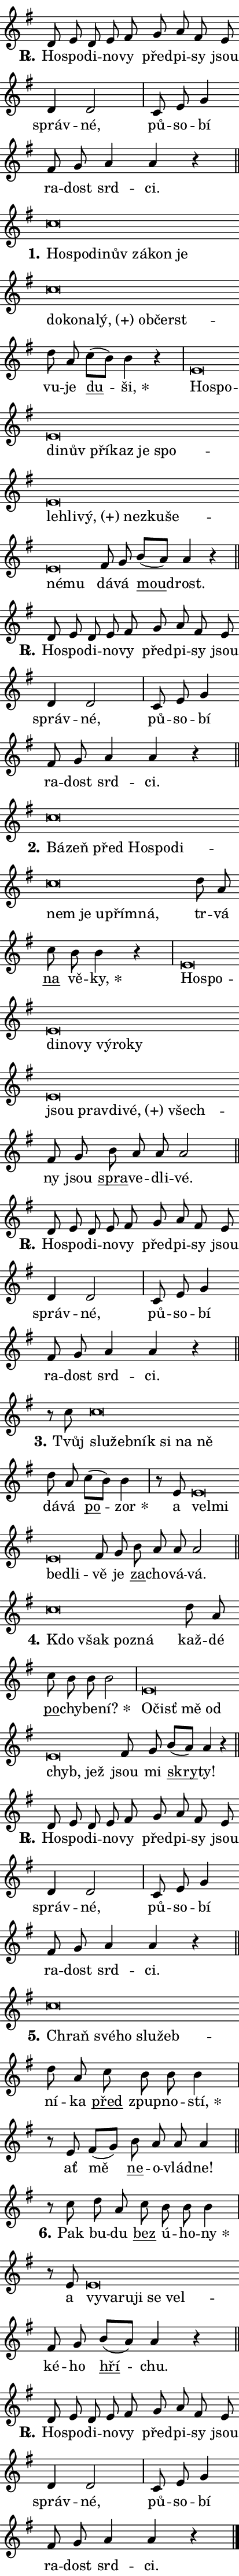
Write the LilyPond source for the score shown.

\version "2.24.0"
\header { tagline = "" }
\paper {
  indent = 0\cm
  top-margin = 0\cm
  right-margin = 0\cm
  bottom-margin = 0\cm
  left-margin = 0\cm
  paper-width = 7\cm
  page-breaking = #ly:one-page-breaking
  system-system-spacing.basic-distance = #11
  score-system-spacing.basic-distance = #11
  ragged-last = ##f
}


%% Author: Thomas Morley
%% https://lists.gnu.org/archive/html/lilypond-user/2020-05/msg00002.html
#(define (line-position grob)
"Returns position of @var[grob} in current system:
   @code{'start}, if at first time-step
   @code{'end}, if at last time-step
   @code{'middle} otherwise
"
  (let* ((col (ly:item-get-column grob))
         (ln (ly:grob-object col 'left-neighbor))
         (rn (ly:grob-object col 'right-neighbor))
         (col-to-check-left (if (ly:grob? ln) ln col))
         (col-to-check-right (if (ly:grob? rn) rn col))
         (break-dir-left
           (and
             (ly:grob-property col-to-check-left 'non-musical #f)
             (ly:item-break-dir col-to-check-left)))
         (break-dir-right
           (and
             (ly:grob-property col-to-check-right 'non-musical #f)
             (ly:item-break-dir col-to-check-right))))
        (cond ((eqv? 1 break-dir-left) 'start)
              ((eqv? -1 break-dir-right) 'end)
              (else 'middle))))

#(define (tranparent-at-line-position vctor)
  (lambda (grob)
  "Relying on @code{line-position} select the relevant enry from @var{vctor}.
Used to determine transparency,"
    (case (line-position grob)
      ((end) (not (vector-ref vctor 0)))
      ((middle) (not (vector-ref vctor 1)))
      ((start) (not (vector-ref vctor 2))))))

noteHeadBreakVisibility =
#(define-music-function (break-visibility)(vector?)
"Makes @code{NoteHead}s transparent relying on @var{break-visibility}"
#{
  \override NoteHead.transparent =
    #(tranparent-at-line-position break-visibility)
#})

#(define delete-ledgers-for-transparent-note-heads
  (lambda (grob)
    "Reads whether a @code{NoteHead} is transparent.
If so this @code{NoteHead} is removed from @code{'note-heads} from
@var{grob}, which is supposed to be @code{LedgerLineSpanner}.
As a result ledgers are not printed for this @code{NoteHead}"
    (let* ((nhds-array (ly:grob-object grob 'note-heads))
           (nhds-list
             (if (ly:grob-array? nhds-array)
                 (ly:grob-array->list nhds-array)
                 '()))
           ;; Relies on the transparent-property being done before
           ;; Staff.LedgerLineSpanner.after-line-breaking is executed.
           ;; This is fragile ...
           (to-keep
             (remove
               (lambda (nhd)
                 (ly:grob-property nhd 'transparent #f))
               nhds-list)))
      ;; TODO find a better method to iterate over grob-arrays, similiar
      ;; to filter/remove etc for lists
      ;; For now rebuilt from scratch
      (set! (ly:grob-object grob 'note-heads)  '())
      (for-each
        (lambda (nhd)
          (ly:pointer-group-interface::add-grob grob 'note-heads nhd))
        to-keep))))

hideNotes = {
  \noteHeadBreakVisibility #begin-of-line-visible
}
unHideNotes = {
  \noteHeadBreakVisibility #all-visible
}

% work-around for resetting accidentals
% https://lilypond.org/doc/v2.23/Documentation/notation/displaying-rhythms#unmetered-music
cadenzaMeasure = {
  \cadenzaOff
  \partial 1024 s1024
  \cadenzaOn
}

#(define-markup-command (accent layout props text) (markup?)
  "Underline accented syllable"
  (interpret-markup layout props
    #{\markup \override #'(offset . 4.3) \underline { #text }#}))

responsum = \markup \concat {
  "R" \hspace #-1.05 \path #0.1 #'((moveto 0 0.07) (lineto 0.9 0.8)) \hspace #0.05 "."
}

\layout {
    \context {
        \Staff
        \remove "Time_signature_engraver"
        \override LedgerLineSpanner.after-line-breaking = #delete-ledgers-for-transparent-note-heads
    }
    \context {
        \Voice {
            \override NoteHead.output-attributes = #'((class . "notehead"))
            \override Hairpin.height = #0.55
        }
    }
    \context {
        \Lyrics {
            \override StanzaNumber.output-attributes = #'((class . "stanzanumber"))
            \override LyricSpace.minimum-distance = #0.9
            \override LyricText.font-name = #"TeX Gyre Schola"
            \override LyricText.font-size = 1
            \override StanzaNumber.font-name = #"TeX Gyre Schola Bold"
            \override StanzaNumber.font-size = 1
        }
    }
}

% magnetic-lyrics.ily
%
%   written by
%     Jean Abou Samra <jean@abou-samra.fr>
%     Werner Lemberg <wl@gnu.org>
%
%   adapted by
%     Jiri Hon <jiri.hon@gmail.com>
%
% Version 2022-Apr-15

% https://www.mail-archive.com/lilypond-user@gnu.org/msg149350.html

#(define (Left_hyphen_pointer_engraver context)
   "Collect syllable-hyphen-syllable occurrences in lyrics and store
them in properties.  This engraver only looks to the left.  For
example, if the lyrics input is @code{foo -- bar}, it does the
following.

@itemize @bullet
@item
Set the @code{text} property of the @code{LyricHyphen} grob between
@q{foo} and @q{bar} to @code{foo}.

@item
Set the @code{left-hyphen} property of the @code{LyricText} grob with
text @q{foo} to the @code{LyricHyphen} grob between @q{foo} and
@q{bar}.
@end itemize

Use this auxiliary engraver in combination with the
@code{lyric-@/text::@/apply-@/magnetic-@/offset!} hook."
   (let ((hyphen #f)
         (text #f))
     (make-engraver
      (acknowledgers
       ((lyric-syllable-interface engraver grob source-engraver)
        (set! text grob)))
      (end-acknowledgers
       ((lyric-hyphen-interface engraver grob source-engraver)
        ;(when (not (grob::has-interface grob 'lyric-space-interface))
          (set! hyphen grob)));)
      ((stop-translation-timestep engraver)
       (when (and text hyphen)
         (ly:grob-set-object! text 'left-hyphen hyphen))
       (set! text #f)
       (set! hyphen #f)))))

#(define (lyric-text::apply-magnetic-offset! grob)
   "If the space between two syllables is less than the value in
property @code{LyricText@/.details@/.squash-threshold}, move the right
syllable to the left so that it gets concatenated with the left
syllable.

Use this function as a hook for
@code{LyricText@/.after-@/line-@/breaking} if the
@code{Left_@/hyphen_@/pointer_@/engraver} is active."
   (let ((hyphen (ly:grob-object grob 'left-hyphen #f)))
     (when hyphen
       (let ((left-text (ly:spanner-bound hyphen LEFT)))
         (when (grob::has-interface left-text 'lyric-syllable-interface)
           (let* ((common (ly:grob-common-refpoint grob left-text X))
                  (this-x-ext (ly:grob-extent grob common X))
                  (left-x-ext
                   (begin
                     ;; Trigger magnetism for left-text.
                     (ly:grob-property left-text 'after-line-breaking)
                     (ly:grob-extent left-text common X)))
                  ;; `delta` is the gap width between two syllables.
                  (delta (- (interval-start this-x-ext)
                            (interval-end left-x-ext)))
                  (details (ly:grob-property grob 'details))
                  (threshold (assoc-get 'squash-threshold details 0.2)))
             (when (< delta threshold)
               (let* (;; We have to manipulate the input text so that
                      ;; ligatures crossing syllable boundaries are not
                      ;; disabled.  For languages based on the Latin
                      ;; script this is essentially a beautification.
                      ;; However, for non-Western scripts it can be a
                      ;; necessity.
                      (lt (ly:grob-property left-text 'text))
                      (rt (ly:grob-property grob 'text))
                      (is-space (grob::has-interface hyphen 'lyric-space-interface))
                      (space (if is-space " " ""))
                      (space-markup (grob-interpret-markup grob " "))
                      (space-size (interval-length (ly:stencil-extent space-markup X)))
                      (extra-delta (if is-space space-size 0))
                      ;; Append new syllable.
                      (ltrt-space (if (and (string? lt) (string? rt))
                                (string-append lt space rt)
                                (make-concat-markup (list lt space rt))))
                      ;; Right-align `ltrt` to the right side.
                      (ltrt-space-markup (grob-interpret-markup
                               grob
                               (make-translate-markup
                                (cons (interval-length this-x-ext) 0)
                                (make-right-align-markup ltrt-space)))))
                 (begin
                   ;; Don't print `left-text`.
                   (ly:grob-set-property! left-text 'stencil #f)
                   ;; Set text and stencil (which holds all collected
                   ;; syllables so far) and shift it to the left.
                   (ly:grob-set-property! grob 'text ltrt-space)
                   (ly:grob-set-property! grob 'stencil ltrt-space-markup)
                   (ly:grob-translate-axis! grob (- (- delta extra-delta)) X))))))))))


#(define (lyric-hyphen::displace-bounds-first grob)
   ;; Make very sure this callback isn't triggered too early.
   (let ((left (ly:spanner-bound grob LEFT))
         (right (ly:spanner-bound grob RIGHT)))
     (ly:grob-property left 'after-line-breaking)
     (ly:grob-property right 'after-line-breaking)
     (ly:lyric-hyphen::print grob)))

squashThreshold = #0.4

\layout {
  \context {
    \Lyrics
    \consists #Left_hyphen_pointer_engraver
    \override LyricText.after-line-breaking =
      #lyric-text::apply-magnetic-offset!
    \override LyricHyphen.stencil = #lyric-hyphen::displace-bounds-first
    \override LyricText.details.squash-threshold = \squashThreshold
    \override LyricHyphen.minimum-distance = 0
    \override LyricHyphen.minimum-length = \squashThreshold
  }
}

squash = \override LyricText.details.squash-threshold = 9999
unSquash = \override LyricText.details.squash-threshold = \squashThreshold

left = \override LyricText.self-alignment-X = #LEFT
unLeft = \revert LyricText.self-alignment-X

starOffset = #(lambda (grob) 
                (let ((x_offset (ly:self-alignment-interface::aligned-on-x-parent grob)))
                  (if (= x_offset 0) 0 (+ x_offset 1.2))))

star = #(define-music-function (syllable)(string?)
"Append star separator at the end of a syllable"
#{
  \once \override LyricText.X-offset = #starOffset
  \lyricmode { \markup {
    #syllable
    \override #'((font-name . "TeX Gyre Schola Bold")) \hspace #0.2 \lower #0.65 \larger "*"
  } }
#})

starAccent = #(define-music-function (syllable)(string?)
"Append star separator at the end of a syllable and make accent"
#{
  \once \override LyricText.X-offset = #starOffset
  \lyricmode { \markup {
    \accent #syllable
    \override #'((font-name . "TeX Gyre Schola Bold")) \hspace #0.2 \lower #0.65 \larger "*"
  } }
#})

breath = #(define-music-function (syllable)(string?)
"Append breathing indicator at the end of a syllable"
#{
  \lyricmode { \markup { #syllable "+" } }
#})

optionalBreath = #(define-music-function (syllable)(string?)
"Append optional breathing indicator at the end of a syllable"
#{
  \lyricmode { \markup { #syllable "(+)" } }
#})


\score {
    <<
        \new Voice = "melody" { \cadenzaOn \key g \major \relative { d'8 e d e fis \bar "" g a fis e \bar "" d4 d2 \cadenzaMeasure \bar "|" c8 e g4 \bar "" fis8 g a4 a r \cadenzaMeasure \bar "||" \break } }
        \new Lyrics \lyricsto "melody" { \lyricmode { \set stanza = \responsum
Ho -- spo -- di -- no -- vy před -- pi -- sy jsou správ -- né, pů -- so -- bí ra -- dost srd -- ci. } }
    >>
    \layout {}
}

\score {
    <<
        \new Voice = "melody" { \cadenzaOn \key g \major \relative { c''\breve*1/16 \hideNotes \breve*1/16 \bar "" \breve*1/16 \bar "" \breve*1/16 \bar "" \breve*1/16 \bar "" \breve*1/16 \bar "" \breve*1/16 \bar "" \breve*1/16 \bar "" \breve*1/16 \bar "" \breve*1/16 \bar "" \breve*1/16 \bar "" \breve*1/16 \breve*1/16 \bar "" \unHideNotes d8 a \bar "" c[( b)] b4 r \cadenzaMeasure \bar "|" e,\breve*1/16 \hideNotes \breve*1/16 \bar "" \breve*1/16 \bar "" \breve*1/16 \bar "" \breve*1/16 \bar "" \breve*1/16 \bar "" \breve*1/16 \bar "" \breve*1/16 \bar "" \breve*1/16 \bar "" \breve*1/16 \bar "" \breve*1/16 \bar "" \breve*1/16 \bar "" \breve*1/16 \bar "" \breve*1/16 \bar "" \breve*1/16 \breve*1/16 \bar "" \unHideNotes fis8 g \bar "" b[( a)] a4 r \cadenzaMeasure \bar "||" \break } }
        \new Lyrics \lyricsto "melody" { \lyricmode { \set stanza = "1."
\left Ho -- \squash spo -- di -- nův zá -- kon je do -- ko -- na -- \optionalBreath lý, ob -- čerst -- \unLeft \unSquash vu -- je \markup \accent du -- \star ši, \left Ho -- \squash spo -- di -- nův pří -- kaz je spo -- leh -- li -- \optionalBreath vý, ne -- zku -- še -- né -- mu \unLeft \unSquash dá -- vá \markup \accent mou -- drost. } }
    >>
    \layout {}
}

\score {
    <<
        \new Voice = "melody" { \cadenzaOn \key g \major \relative { d'8 e d e fis \bar "" g a fis e \bar "" d4 d2 \cadenzaMeasure \bar "|" c8 e g4 \bar "" fis8 g a4 a r \cadenzaMeasure \bar "||" \break } }
        \new Lyrics \lyricsto "melody" { \lyricmode { \set stanza = \responsum
Ho -- spo -- di -- no -- vy před -- pi -- sy jsou správ -- né, pů -- so -- bí ra -- dost srd -- ci. } }
    >>
    \layout {}
}

\score {
    <<
        \new Voice = "melody" { \cadenzaOn \key g \major \relative { c''\breve*1/16 \hideNotes \breve*1/16 \bar "" \breve*1/16 \bar "" \breve*1/16 \bar "" \breve*1/16 \bar "" \breve*1/16 \bar "" \breve*1/16 \bar "" \breve*1/16 \bar "" \breve*1/16 \bar "" \breve*1/16 \breve*1/16 \bar "" \unHideNotes d8 a \bar "" c b b4 r \cadenzaMeasure \bar "|" e,\breve*1/16 \hideNotes \breve*1/16 \bar "" \breve*1/16 \bar "" \breve*1/16 \bar "" \breve*1/16 \bar "" \breve*1/16 \bar "" \breve*1/16 \bar "" \breve*1/16 \bar "" \breve*1/16 \bar "" \breve*1/16 \bar "" \breve*1/16 \bar "" \breve*1/16 \breve*1/16 \bar "" \unHideNotes fis8 g \bar "" b a a a2 \cadenzaMeasure \bar "||" \break } }
        \new Lyrics \lyricsto "melody" { \lyricmode { \set stanza = "2."
\left Bá -- \squash zeň před Ho -- spo -- di -- nem je u -- přím -- ná, \unLeft \unSquash tr -- vá \markup \accent na vě -- \star ky, \left Ho -- \squash spo -- di -- no -- vy vý -- ro -- ky jsou prav -- di -- \optionalBreath vé, všech -- \unLeft \unSquash ny jsou \markup \accent spra -- ve -- dli -- vé. } }
    >>
    \layout {}
}

\score {
    <<
        \new Voice = "melody" { \cadenzaOn \key g \major \relative { d'8 e d e fis \bar "" g a fis e \bar "" d4 d2 \cadenzaMeasure \bar "|" c8 e g4 \bar "" fis8 g a4 a r \cadenzaMeasure \bar "||" \break } }
        \new Lyrics \lyricsto "melody" { \lyricmode { \set stanza = \responsum
Ho -- spo -- di -- no -- vy před -- pi -- sy jsou správ -- né, pů -- so -- bí ra -- dost srd -- ci. } }
    >>
    \layout {}
}

\score {
    <<
        \new Voice = "melody" { \cadenzaOn \key g \major \relative { r8 c''8 c\breve*1/16 \hideNotes \breve*1/16 \bar "" \breve*1/16 \bar "" \breve*1/16 \bar "" \breve*1/16 \breve*1/16 \bar "" \unHideNotes d8 a \bar "" c[( b)] b4 \cadenzaMeasure \bar "|" r8 e,8 e\breve*1/16 \hideNotes \breve*1/16 \bar "" \breve*1/16 \breve*1/16 \bar "" \unHideNotes fis8 g \bar "" b a a a2 \cadenzaMeasure \bar "||" \break } }
        \new Lyrics \lyricsto "melody" { \lyricmode { \set stanza = "3."
Tvůj \left slu -- \squash žeb -- ník si na ně \unLeft \unSquash dá -- vá \markup \accent po -- \star zor a \left vel -- \squash mi be -- dli -- \unLeft \unSquash vě je \markup \accent za -- cho -- vá -- vá. } }
    >>
    \layout {}
}

\score {
    <<
        \new Voice = "melody" { \cadenzaOn \key g \major \relative { c''\breve*1/16 \hideNotes \breve*1/16 \bar "" \breve*1/16 \breve*1/16 \bar "" \unHideNotes d8 a \bar "" c b b b2 \cadenzaMeasure \bar "|" e,\breve*1/16 \hideNotes \breve*1/16 \bar "" \breve*1/16 \bar "" \breve*1/16 \bar "" \breve*1/16 \breve*1/16 \bar "" \unHideNotes fis8 g \bar "" b[( a)] a4 r \cadenzaMeasure \bar "||" \break } }
        \new Lyrics \lyricsto "melody" { \lyricmode { \set stanza = "4."
\left Kdo \squash však po -- zná \unLeft \unSquash kaž -- dé \markup \accent po -- chy -- be -- \star ní? \left O -- \squash čisť mě od chyb, jež \unLeft \unSquash jsou mi \markup \accent skry -- ty! } }
    >>
    \layout {}
}

\score {
    <<
        \new Voice = "melody" { \cadenzaOn \key g \major \relative { d'8 e d e fis \bar "" g a fis e \bar "" d4 d2 \cadenzaMeasure \bar "|" c8 e g4 \bar "" fis8 g a4 a r \cadenzaMeasure \bar "||" \break } }
        \new Lyrics \lyricsto "melody" { \lyricmode { \set stanza = \responsum
Ho -- spo -- di -- no -- vy před -- pi -- sy jsou správ -- né, pů -- so -- bí ra -- dost srd -- ci. } }
    >>
    \layout {}
}

\score {
    <<
        \new Voice = "melody" { \cadenzaOn \key g \major \relative { c''\breve*1/16 \hideNotes \breve*1/16 \bar "" \breve*1/16 \bar "" \breve*1/16 \breve*1/16 \bar "" \unHideNotes d8 a \bar "" c b b b4 \cadenzaMeasure \bar "|" r8 e,8 fis[( g)] \bar "" b a a a4 \cadenzaMeasure \bar "||" \break } }
        \new Lyrics \lyricsto "melody" { \lyricmode { \set stanza = "5."
\left Chraň \squash své -- ho slu -- žeb -- \unLeft \unSquash ní -- ka \markup \accent před zpup -- no -- \star stí, ať mě \markup \accent ne -- o -- vlád -- ne! } }
    >>
    \layout {}
}

\score {
    <<
        \new Voice = "melody" { \cadenzaOn \key g \major \relative { r8 c''8 d8 a \bar "" c b b b4 \cadenzaMeasure \bar "|" r8 e,8 e\breve*1/16 \hideNotes \breve*1/16 \bar "" \breve*1/16 \bar "" \breve*1/16 \bar "" \breve*1/16 \breve*1/16 \bar "" \unHideNotes fis8 g \bar "" b[( a)] a4 r \cadenzaMeasure \bar "||" \break } }
        \new Lyrics \lyricsto "melody" { \lyricmode { \set stanza = "6."
Pak bu -- du \markup \accent bez ú -- ho -- \star ny a \left vy -- \squash va -- ru -- ji se vel -- \unLeft \unSquash ké -- ho \markup \accent hří -- chu. } }
    >>
    \layout {}
}

\score {
    <<
        \new Voice = "melody" { \cadenzaOn \key g \major \relative { d'8 e d e fis \bar "" g a fis e \bar "" d4 d2 \cadenzaMeasure \bar "|" c8 e g4 \bar "" fis8 g a4 a r \cadenzaMeasure \bar "||" \break } \bar "|." }
        \new Lyrics \lyricsto "melody" { \lyricmode { \set stanza = \responsum
Ho -- spo -- di -- no -- vy před -- pi -- sy jsou správ -- né, pů -- so -- bí ra -- dost srd -- ci. } }
    >>
    \layout {}
}
